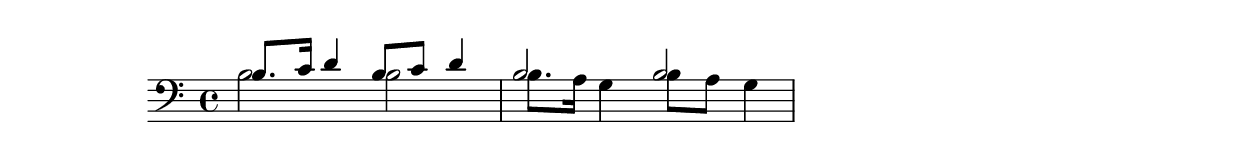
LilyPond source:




\header { texidoc = "Collision resolution tries to put notes with dots
  on the right side."
}

\version "2.6.0"
\layout { raggedright= ##t }

% todo: b2 (up) + b8 down looks strange compared to c2up + b8. (down)
\score{
        \context Staff  <<
                \clef "bass"
		{ b8. c'16 d'4 b8  c'8  d'4 b2 b2  }
		\\
		{ b2 b2 b8. a16 g4 b8 a g4 }
        >>
}



